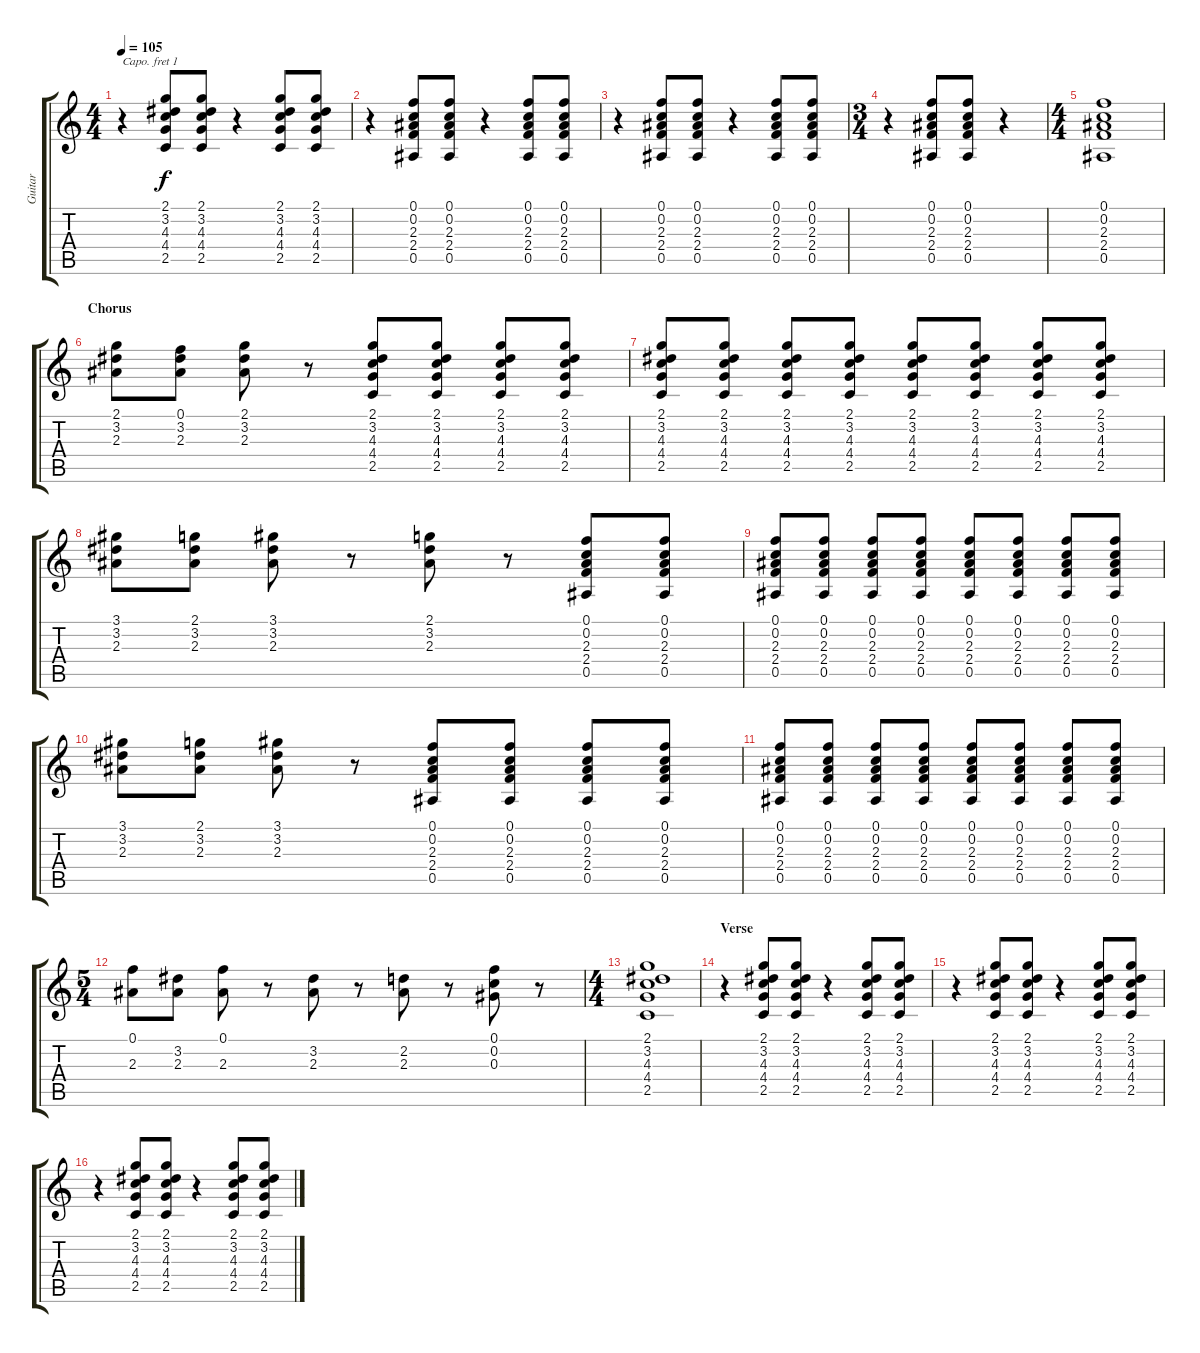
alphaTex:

\track ("Guitar" "Guitar") {instrument acousticguitarsteel}
\staff {score tabs}
\capo 1
\tuning (E4 B3 G3 D3 A2 E2) {hide}
\ts (4 4)
\tempo 105
\clef g2
\ks c
r.4{dy f} (2.1 3.2 4.3 4.4 2.5).8 (2.1 3.2 4.3 4.4 2.5).8 r.4 (2.1 3.2 4.3 4.4 2.5).8 (2.1 3.2 4.3 4.4 2.5).8 |
r.4 (0.1 0.2 2.3 2.4 0.5).8 (0.1 0.2 2.3 2.4 0.5).8 r.4 (0.1 0.2 2.3 2.4 0.5).8 (0.1 0.2 2.3 2.4 0.5).8 |
r.4 (0.1 0.2 2.3 2.4 0.5).8 (0.1 0.2 2.3 2.4 0.5).8 r.4 (0.1 0.2 2.3 2.4 0.5).8 (0.1 0.2 2.3 2.4 0.5).8 |
\ts (3 4)
r.4 (0.1 0.2 2.3 2.4 0.5).8 (0.1 0.2 2.3 2.4 0.5).8 r.4 |
\ts (4 4)
(0.1 0.2 2.3 2.4 0.5).1 |
\section ("" "Chorus")
(2.1 3.2 2.3).8 (0.1 3.2 2.3).8 (2.1 3.2 2.3).8 r.8 (2.1 3.2 4.3 4.4 2.5).8 (2.1 3.2 4.3 4.4 2.5).8 (2.1 3.2 4.3 4.4 2.5).8 (2.1 3.2 4.3 4.4 2.5).8 |
(2.1 3.2 4.3 4.4 2.5).8 (2.1 3.2 4.3 4.4 2.5).8 (2.1 3.2 4.3 4.4 2.5).8 (2.1 3.2 4.3 4.4 2.5).8 (2.1 3.2 4.3 4.4 2.5).8 (2.1 3.2 4.3 4.4 2.5).8 (2.1 3.2 4.3 4.4 2.5).8 (2.1 3.2 4.3 4.4 2.5).8 |
(3.1 3.2 2.3).8 (2.1 3.2 2.3).8 (3.1 3.2 2.3).8 r.8 (2.1 3.2 2.3).8 r.8 (0.1 0.2 2.3 2.4 0.5).8 (0.1 0.2 2.3 2.4 0.5).8 |
(0.1 0.2 2.3 2.4 0.5).8 (0.1 0.2 2.3 2.4 0.5).8 (0.1 0.2 2.3 2.4 0.5).8 (0.1 0.2 2.3 2.4 0.5).8 (0.1 0.2 2.3 2.4 0.5).8 (0.1 0.2 2.3 2.4 0.5).8 (0.1 0.2 2.3 2.4 0.5).8 (0.1 0.2 2.3 2.4 0.5).8 |
(3.1 3.2 2.3).8 (2.1 3.2 2.3).8 (3.1 3.2 2.3).8 r.8 (0.1 0.2 2.3 2.4 0.5).8 (0.1 0.2 2.3 2.4 0.5).8 (0.1 0.2 2.3 2.4 0.5).8 (0.1 0.2 2.3 2.4 0.5).8 |
(0.1 0.2 2.3 2.4 0.5).8 (0.1 0.2 2.3 2.4 0.5).8 (0.1 0.2 2.3 2.4 0.5).8 (0.1 0.2 2.3 2.4 0.5).8 (0.1 0.2 2.3 2.4 0.5).8 (0.1 0.2 2.3 2.4 0.5).8 (0.1 0.2 2.3 2.4 0.5).8 (0.1 0.2 2.3 2.4 0.5).8 |
\ts (5 4)
(0.1 2.3).8 (3.2 2.3).8 (0.1 2.3).8 r.8 (3.2 2.3).8 r.8 (2.2 2.3).8 r.8 (0.1 0.2 0.3).8 r.8 |
\ts (4 4)
(2.1 3.2 4.3 4.4 2.5).1 |
\section ("" "Verse")
r.4 (2.1 3.2 4.3 4.4 2.5).8 (2.1 3.2 4.3 4.4 2.5).8 r.4 (2.1 3.2 4.3 4.4 2.5).8 (2.1 3.2 4.3 4.4 2.5).8 |
r.4 (2.1 3.2 4.3 4.4 2.5).8 (2.1 3.2 4.3 4.4 2.5).8 r.4 (2.1 3.2 4.3 4.4 2.5).8 (2.1 3.2 4.3 4.4 2.5).8 |
r.4 (2.1 3.2 4.3 4.4 2.5).8 (2.1 3.2 4.3 4.4 2.5).8 r.4 (2.1 3.2 4.3 4.4 2.5).8 (2.1 3.2 4.3 4.4 2.5).8
